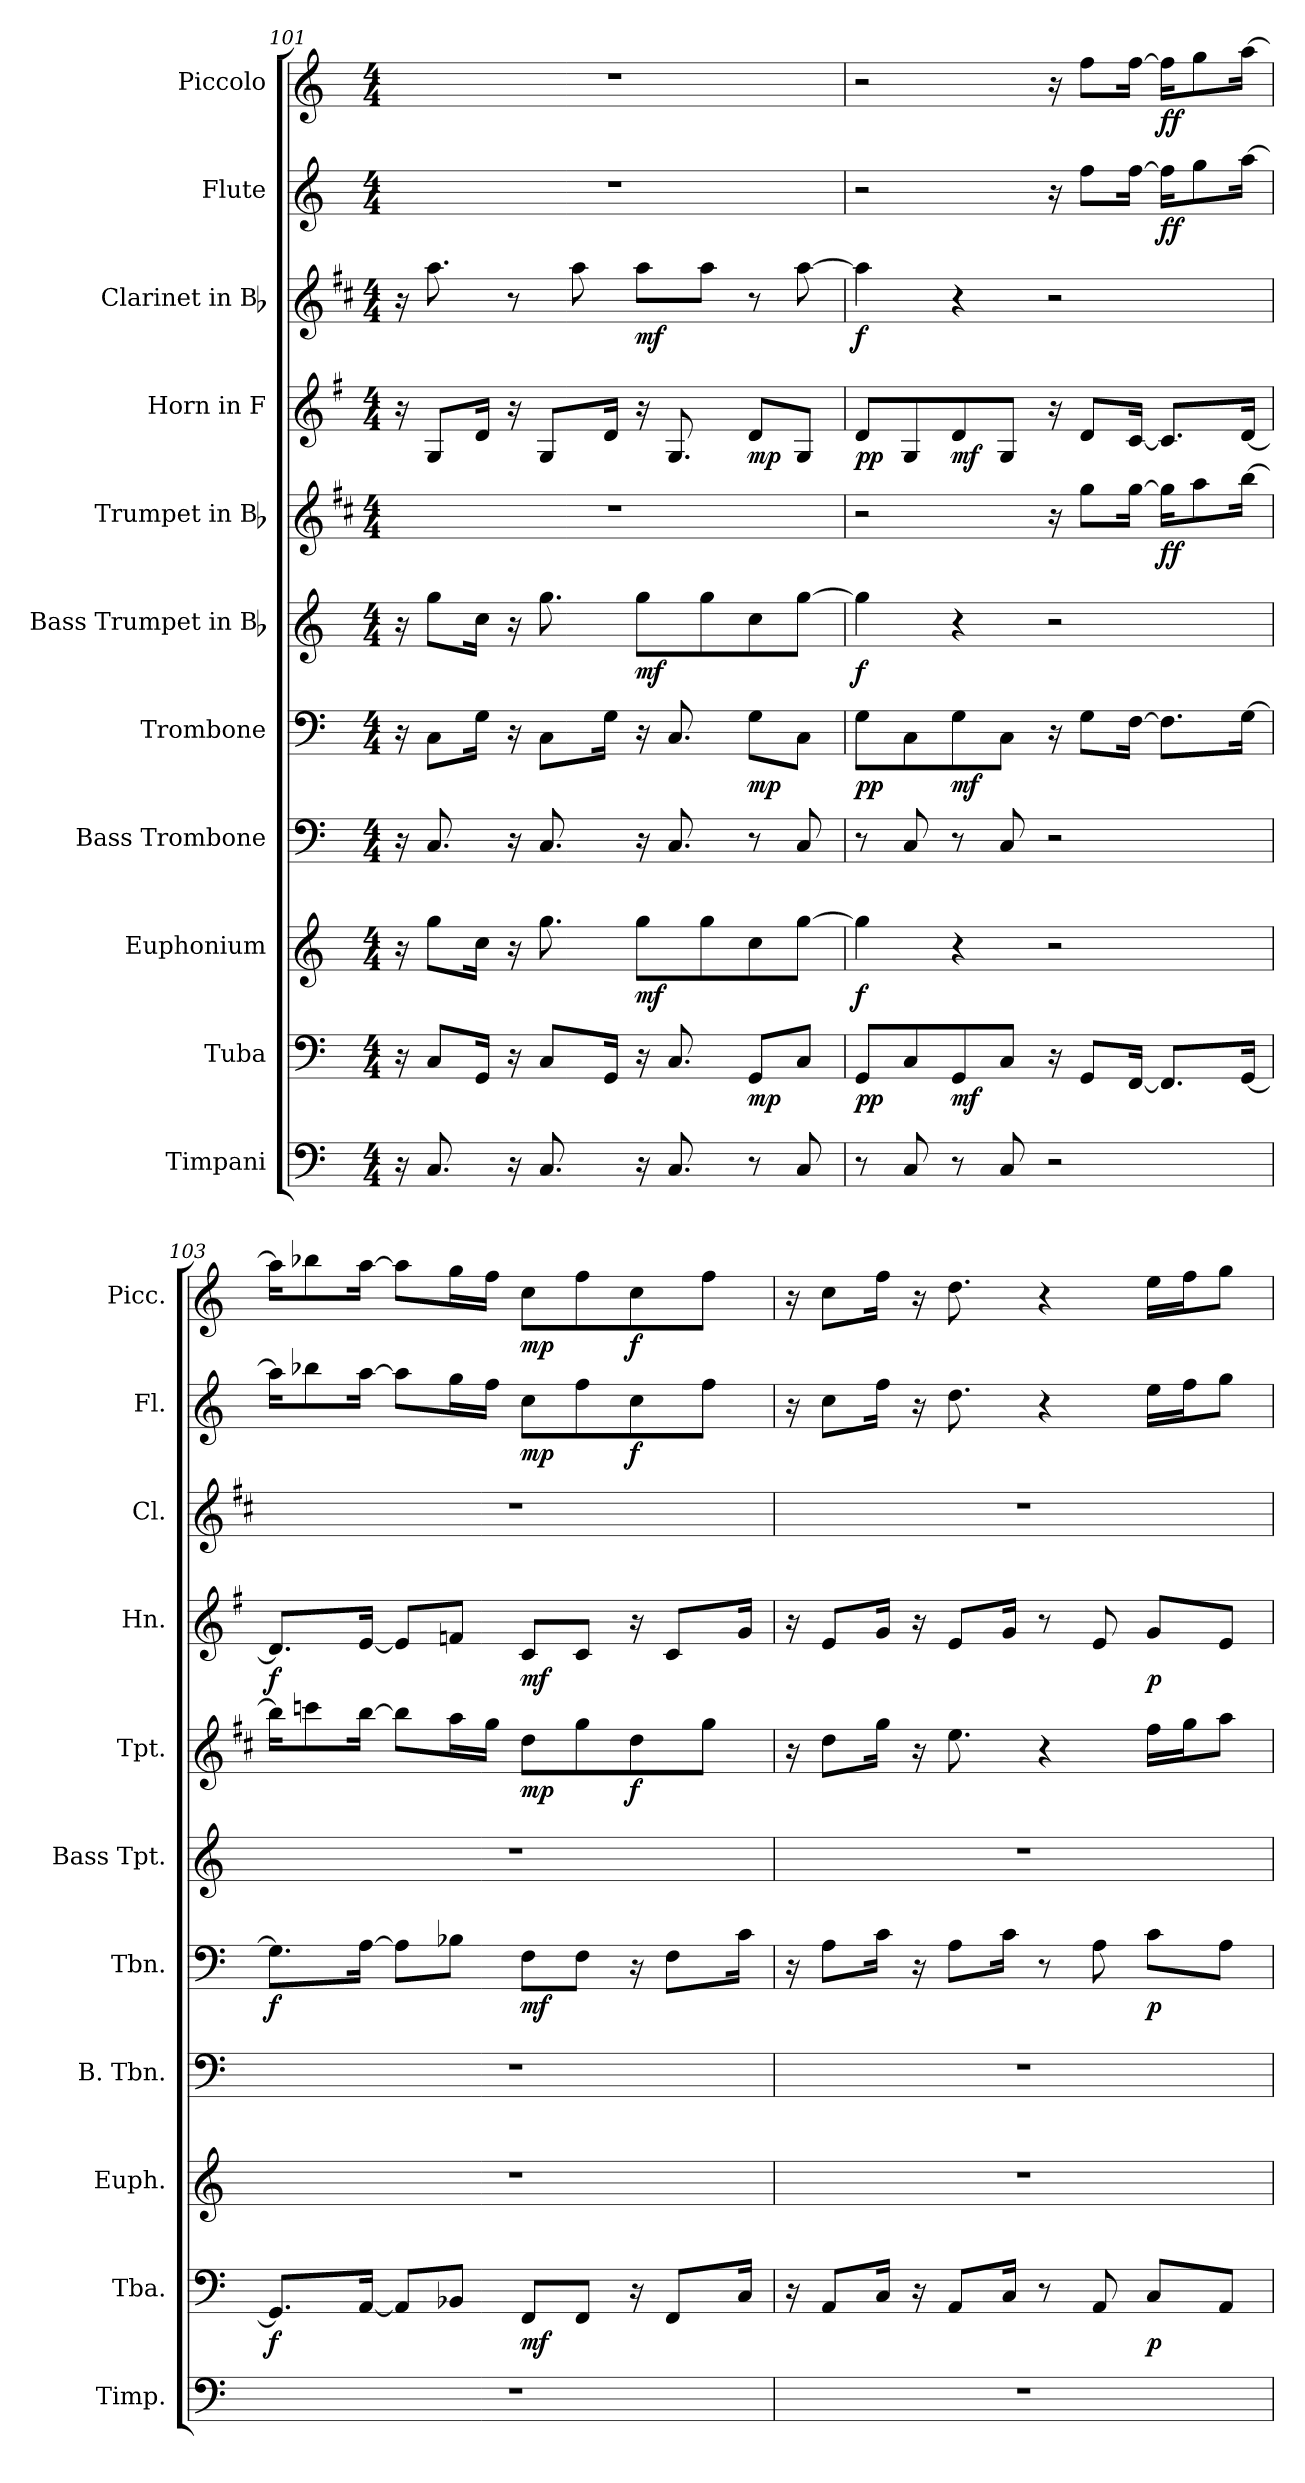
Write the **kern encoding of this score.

**kern	**kern	**dynam	**kern	**dynam	**kern	**kern	**dynam	**kern	**dynam	**kern	**dynam	**kern	**dynam	**kern	**dynam	**kern	**dynam	**kern	**dynam
*part11	*part10	*part10	*part9	*part9	*part8	*part7	*part7	*part6	*part6	*part5	*part5	*part4	*part4	*part3	*part3	*part2	*part2	*part1	*part1
*staff11	*staff10	*staff10	*staff9	*staff9	*staff8	*staff7	*staff7	*staff6	*staff6	*staff5	*staff5	*staff4	*staff4	*staff3	*staff3	*staff2	*staff2	*staff1	*staff1
*I"Timpani	*I"Tuba	*	*I"Euphonium	*	*I"Bass Trombone	*I"Trombone	*	*I"Bass Trumpet in Bb	*	*I"Trumpet in Bb	*	*I"Horn in F	*	*I"Clarinet in Bb	*	*I"Flute	*	*I"Piccolo	*
*I'Timp.	*I'Tba.	*	*I'Euph.	*	*I'B. Tbn.	*I'Tbn.	*	*I'Bass Tpt.	*	*I'Tpt.	*	*I'Hn.	*	*I'Cl.	*	*I'Fl.	*	*I'Picc.	*
*clefF4	*clefF4	*	*clefG2	*	*clefF4	*clefF4	*	*clefG2	*	*clefG2	*	*clefG2	*	*clefG2	*	*clefG2	*	*clefG2	*
*	*	*	*ITrd8c14	*	*	*	*	*ITrd8c14	*	*ITrd1c2	*	*ITrd4c7	*	*ITrd1c2	*	*	*	*ITrd-7c-12	*
*k[]	*k[]	*	*k[]	*	*k[]	*k[]	*	*k[]	*	*k[]	*	*k[]	*	*k[]	*	*k[]	*	*k[]	*
*C:	*C:	*	*C:	*	*C:	*C:	*	*C:	*	*C:	*	*C:	*	*C:	*	*C:	*	*C:	*
*M4/4	*M4/4	*	*M4/4	*	*M4/4	*M4/4	*	*M4/4	*	*M4/4	*	*M4/4	*	*M4/4	*	*M4/4	*	*M4/4	*
=101	=101	=101	=101	=101	=101	=101	=101	=101	=101	=101	=101	=101	=101	=101	=101	=101	=101	=101	=101
16r	16r	.	16r	.	16r	16r	.	16r	.	1r	.	16r	.	16r	.	1r	.	1r	.
8.Ci/	8Ci/L	.	8gi\L	.	8.Ci/	8Ci\L	.	8gi\L	.	.	.	8Ci/L	.	8.ggi\	.	.	.	.	.
.	16GGi/Jk	.	16ci\Jk	.	.	16Gi\Jk	.	16ci\Jk	.	.	.	16Gi/Jk	.	.	.	.	.	.	.
16r	16r	.	16r	.	16r	16r	.	16r	.	.	.	16r	.	8r	.	.	.	.	.
8.Ci/	8Ci/L	.	8.gi\	.	8.Ci/	8Ci\L	.	8.gi\	.	.	.	8Ci/L	.	.	.	.	.	.	.
.	.	.	.	.	.	.	.	.	.	.	.	.	.	8ggi\	.	.	.	.	.
.	16GGi/Jk	.	.	.	.	16Gi\Jk	.	.	.	.	.	16Gi/Jk	.	.	.	.	.	.	.
16r	16r	.	8gi\L	mf	16r	16r	.	8gi\L	mf	.	.	16r	.	8ggi\L	mf	.	.	.	.
8.Ci/	8.Ci/	.	.	.	8.Ci/	8.Ci/	.	.	.	.	.	8.Ci/	.	.	.	.	.	.	.
.	.	.	8gi\	.	.	.	.	8gi\	.	.	.	.	.	8ggi\J	.	.	.	.	.
8r	8GGi/L	mp	8ci\	.	8r	8Gi\L	mp	8ci\	.	.	.	8Gi/L	mp	8r	.	.	.	.	.
8Ci/	8Ci/J	.	[8gi\J	.	8Ci/	8Ci\J	.	[8gi\J	.	.	.	8Ci/J	.	[8ggi\	.	.	.	.	.
=102	=102	=102	=102	=102	=102	=102	=102	=102	=102	=102	=102	=102	=102	=102	=102	=102	=102	=102	=102
8r	8GGi/L	pp	4gi\]	f	8r	8Gi\L	pp	4gi\]	f	2r	.	8Gi/L	pp	4ggi\]	f	2r	.	2r	.
8Ci/	8Ci/	.	.	.	8Ci/	8Ci\	.	.	.	.	.	8Ci/	.	.	.	.	.	.	.
8r	8GGi/	mf	4r	.	8r	8Gi\	mf	4r	.	.	.	8Gi/	mf	4r	.	.	.	.	.
8Ci/	8Ci/J	.	.	.	8Ci/	8Ci\J	.	.	.	.	.	8Ci/J	.	.	.	.	.	.	.
2r	16r	.	2r	.	2r	16r	.	2r	.	16r	.	16r	.	2r	.	16r	.	16r	.
.	8GGi/L	.	.	.	.	8Gi\L	.	.	.	8ffi\L	.	8Gi/L	.	.	.	8ffi\L	.	8fffi\L	.
.	[16FFi/Jk	.	.	.	.	[16Fi\Jk	.	.	.	[16ffi\Jk	.	[16Fi/Jk	.	.	.	[16ffi\Jk	.	[16fffi\Jk	.
.	8.FFi/L]	.	.	.	.	8.Fi\L]	.	.	.	16ffi\KL]	ff	8.Fi/L]	.	.	.	16ffi\KL]	ff	16fffi\KL]	ff
.	.	.	.	.	.	.	.	.	.	8ggi\	.	.	.	.	.	8ggi\	.	8gggi\	.
.	[16GGi/Jk	.	.	.	.	[16Gi\Jk	.	.	.	[16aai\Jk	.	[16Gi/Jk	.	.	.	[16aai\Jk	.	[16aaai\Jk	.
=103	=103	=103	=103	=103	=103	=103	=103	=103	=103	=103	=103	=103	=103	=103	=103	=103	=103	=103	=103
1r	8.GGi/L]	f	1r	.	1r	8.Gi\L]	f	1r	.	16aai\KL]	.	8.Gi/L]	f	1r	.	16aai\KL]	.	16aaai\KL]	.
.	.	.	.	.	.	.	.	.	.	8bb-Xi\	.	.	.	.	.	8bb-Xi\	.	8bbb-Xi\	.
.	[16AAi/Jk	.	.	.	.	[16Ai\Jk	.	.	.	[16aai\Jk	.	[16Ai/Jk	.	.	.	[16aai\Jk	.	[16aaai\Jk	.
.	8AAi/L]	.	.	.	.	8Ai\L]	.	.	.	8aai\L]	.	8Ai/L]	.	.	.	8aai\L]	.	8aaai\L]	.
.	8BB-Xi/J	.	.	.	.	8B-Xi\J	.	.	.	16ggi\L	.	8B-Xi/J	.	.	.	16ggi\L	.	16gggi\L	.
.	.	.	.	.	.	.	.	.	.	16ffi\JJ	.	.	.	.	.	16ffi\JJ	.	16fffi\JJ	.
.	8FFi/L	mf	.	.	.	8Fi\L	mf	.	.	8cci\L	mp	8Fi/L	mf	.	.	8cci\L	mp	8ccci\L	mp
.	8FFi/J	.	.	.	.	8Fi\J	.	.	.	8ffi\	.	8Fi/J	.	.	.	8ffi\	.	8fffi\	.
.	16r	.	.	.	.	16r	.	.	.	8cci\	f	16r	.	.	.	8cci\	f	8ccci\	f
.	8FFi/L	.	.	.	.	8Fi\L	.	.	.	.	.	8Fi/L	.	.	.	.	.	.	.
.	.	.	.	.	.	.	.	.	.	8ffi\J	.	.	.	.	.	8ffi\J	.	8fffi\J	.
.	16Ci/Jk	.	.	.	.	16ci\Jk	.	.	.	.	.	16ci/Jk	.	.	.	.	.	.	.
!!LO:PB:g=z
=104	=104	=104	=104	=104	=104	=104	=104	=104	=104	=104	=104	=104	=104	=104	=104	=104	=104	=104	=104
1r	16r	.	1r	.	1r	16r	.	1r	.	16r	.	16r	.	1r	.	16r	.	16r	.
.	8AAi/L	.	.	.	.	8Ai\L	.	.	.	8cci\L	.	8Ai/L	.	.	.	8cci\L	.	8ccci\L	.
.	16Ci/Jk	.	.	.	.	16ci\Jk	.	.	.	16ffi\Jk	.	16ci/Jk	.	.	.	16ffi\Jk	.	16fffi\Jk	.
.	16r	.	.	.	.	16r	.	.	.	16r	.	16r	.	.	.	16r	.	16r	.
.	8AAi/L	.	.	.	.	8Ai\L	.	.	.	8.ddi\	.	8Ai/L	.	.	.	8.ddi\	.	8.dddi\	.
.	16Ci/Jk	.	.	.	.	16ci\Jk	.	.	.	.	.	16ci/Jk	.	.	.	.	.	.	.
.	8r	.	.	.	.	8r	.	.	.	4r	.	8r	.	.	.	4r	.	4r	.
.	8AAi/	.	.	.	.	8Ai\	.	.	.	.	.	8Ai/	.	.	.	.	.	.	.
.	8Ci/L	p	.	.	.	8ci\L	p	.	.	16eei\LL	.	8ci/L	p	.	.	16eei\LL	.	16eeei\LL	.
.	.	.	.	.	.	.	.	.	.	16ffi\J	.	.	.	.	.	16ffi\J	.	16fffi\J	.
.	8AAi/J	.	.	.	.	8Ai\J	.	.	.	8ggi\J	.	8Ai/J	.	.	.	8ggi\J	.	8gggi\J	.
=	=	=	=	=	=	=	=	=	=	=	=	=	=	=	=	=	=	=	=
*-	*-	*-	*-	*-	*-	*-	*-	*-	*-	*-	*-	*-	*-	*-	*-	*-	*-	*-	*-
